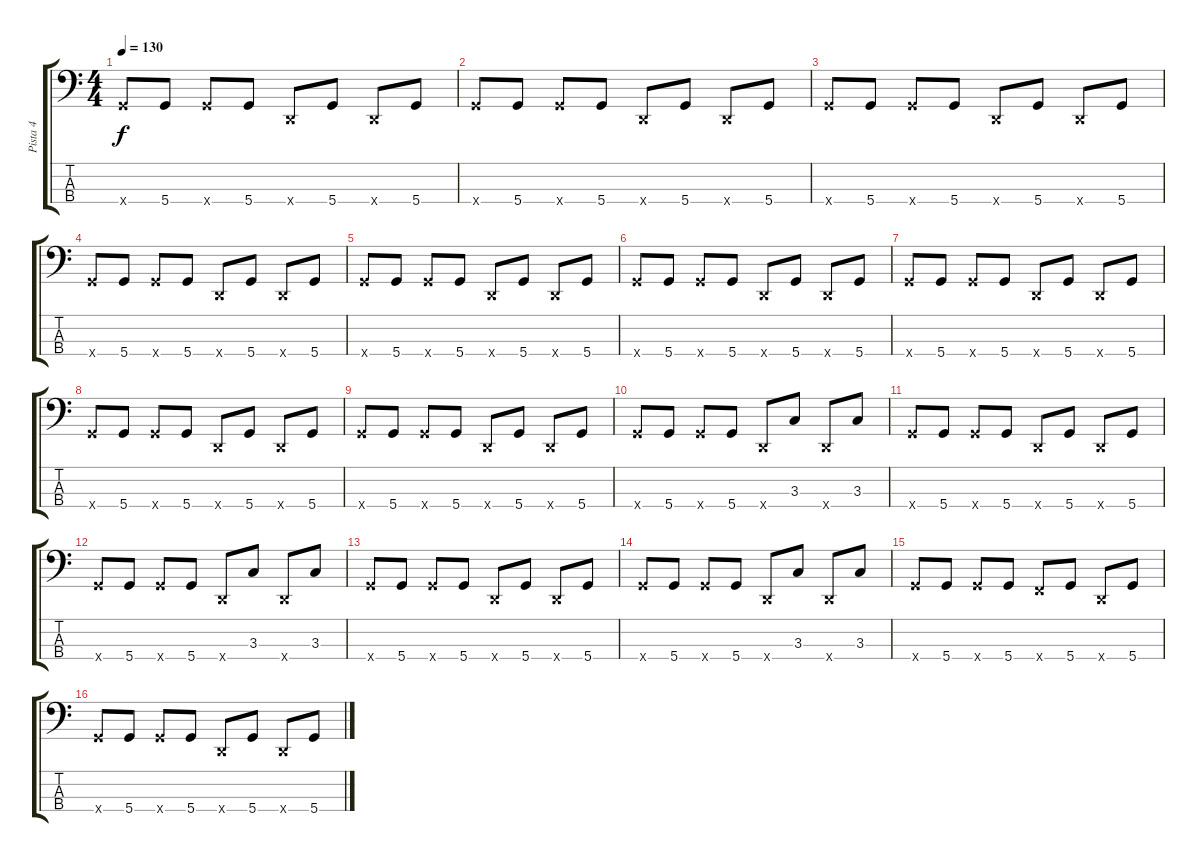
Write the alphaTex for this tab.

\track ("Pista 4" "Pista 4") {instrument electricbassfinger}
\staff {score tabs}
\tuning (G2 D2 A1 D1) {hide}
\ts (4 4)
\tempo 130
\clef f4
\ks c
5.4{x}.8{dy f} 5.4.8 5.4{x}.8 5.4.8 0.4{x}.8 5.4.8 0.4{x}.8 5.4.8 |
5.4{x}.8 5.4.8 5.4{x}.8 5.4.8 0.4{x}.8 5.4.8 0.4{x}.8 5.4.8 |
5.4{x}.8 5.4.8 5.4{x}.8 5.4.8 0.4{x}.8 5.4.8 0.4{x}.8 5.4.8 |
5.4{x}.8 5.4.8 5.4{x}.8 5.4.8 0.4{x}.8 5.4.8 0.4{x}.8 5.4.8 |
5.4{x}.8 5.4.8 5.4{x}.8 5.4.8 0.4{x}.8 5.4.8 0.4{x}.8 5.4.8 |
5.4{x}.8 5.4.8 5.4{x}.8 5.4.8 0.4{x}.8 5.4.8 0.4{x}.8 5.4.8 |
5.4{x}.8 5.4.8 5.4{x}.8 5.4.8 0.4{x}.8 5.4.8 0.4{x}.8 5.4.8 |
5.4{x}.8 5.4.8 5.4{x}.8 5.4.8 0.4{x}.8 5.4.8 0.4{x}.8 5.4.8 |
5.4{x}.8 5.4.8 5.4{x}.8 5.4.8 0.4{x}.8 5.4.8 0.4{x}.8 5.4.8 |
5.4{x}.8 5.4.8 5.4{x}.8 5.4.8 0.4{x}.8 3.3.8 0.4{x}.8 3.3.8 |
5.4{x}.8 5.4.8 5.4{x}.8 5.4.8 0.4{x}.8 5.4.8 0.4{x}.8 5.4.8 |
5.4{x}.8 5.4.8 5.4{x}.8 5.4.8 0.4{x}.8 3.3.8 0.4{x}.8 3.3.8 |
5.4{x}.8 5.4.8 5.4{x}.8 5.4.8 0.4{x}.8 5.4.8 0.4{x}.8 5.4.8 |
5.4{x}.8 5.4.8 5.4{x}.8 5.4.8 0.4{x}.8 3.3.8 0.4{x}.8 3.3.8 |
5.4{x}.8 5.4.8 5.4{x}.8 5.4.8 3.4{x}.8 5.4.8 0.4{x}.8 5.4.8 |
5.4{x}.8 5.4.8 5.4{x}.8 5.4.8 0.4{x}.8 5.4.8 0.4{x}.8 5.4.8
